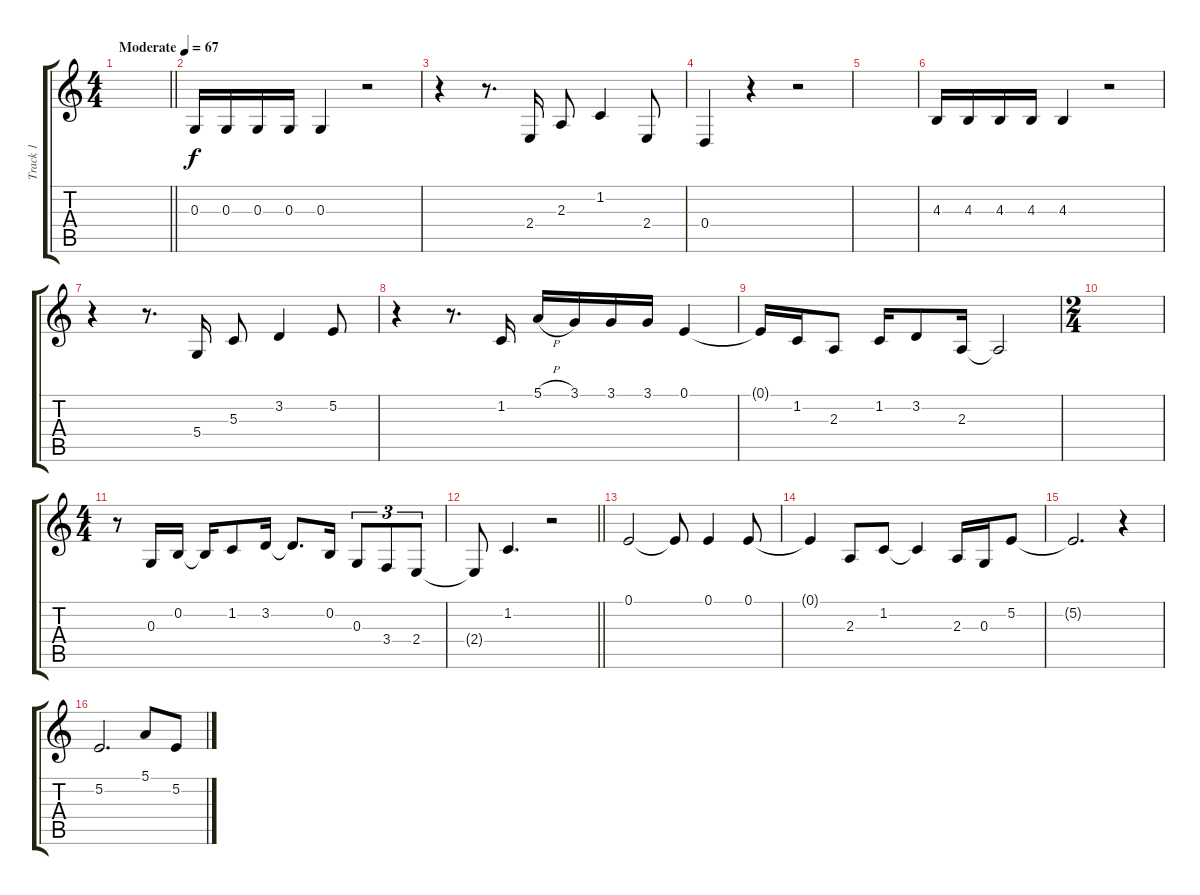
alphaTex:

\track ("Track 1" "Track 1") {instrument tenorsax}
\staff {score tabs}
\tuning (E4 B3 G3 D3 A2 E2) {hide}
\ts (4 4)
\tempo (67 "Moderate")
\clef g2
\barLineRight lightlight
\ks c
|
0.3.16 0.3.16 0.3.16 0.3.16 0.3.4 r.2 |
r.4 r.8{d} 2.4.16 2.3.8 1.2.4 2.4.8 |
0.4.4 r.4 r.2 |
|
4.3.16 4.3.16 4.3.16 4.3.16 4.3.4 r.2 |
r.4 r.8{d} 5.4.16 5.3.8 3.2.4 5.2.8 |
r.4 r.8{d} 1.2.16 5.1{h}.16 3.1.16 3.1.16 3.1.16 0.1.4 |
0.1{t}.16 1.2.16 2.3.8 1.2.16 3.2.8 2.3.16 2.3{t}.2 |
\ts (2 4)
|
\ts (4 4)
r.8 0.3.16 0.2.16 0.2{t}.16 1.2.8 3.2.16 3.2{t}.8{d} 0.2.16 0.3.8{tu (3 2)} 3.4.8{tu (3 2)} 2.4.8{tu (3 2)} |
\barLineRight lightlight
2.4{t}.8 1.2.4{d} r.2 |
0.1.2 0.1{t}.8 0.1.4 0.1.8 |
0.1{t}.4 2.3.8 1.2.8 1.2{t}.4 2.3.16 0.3.16 5.2.8 |
5.2{t}.2{d} r.4 |
5.2.2{d} 5.1.8 5.2.8
